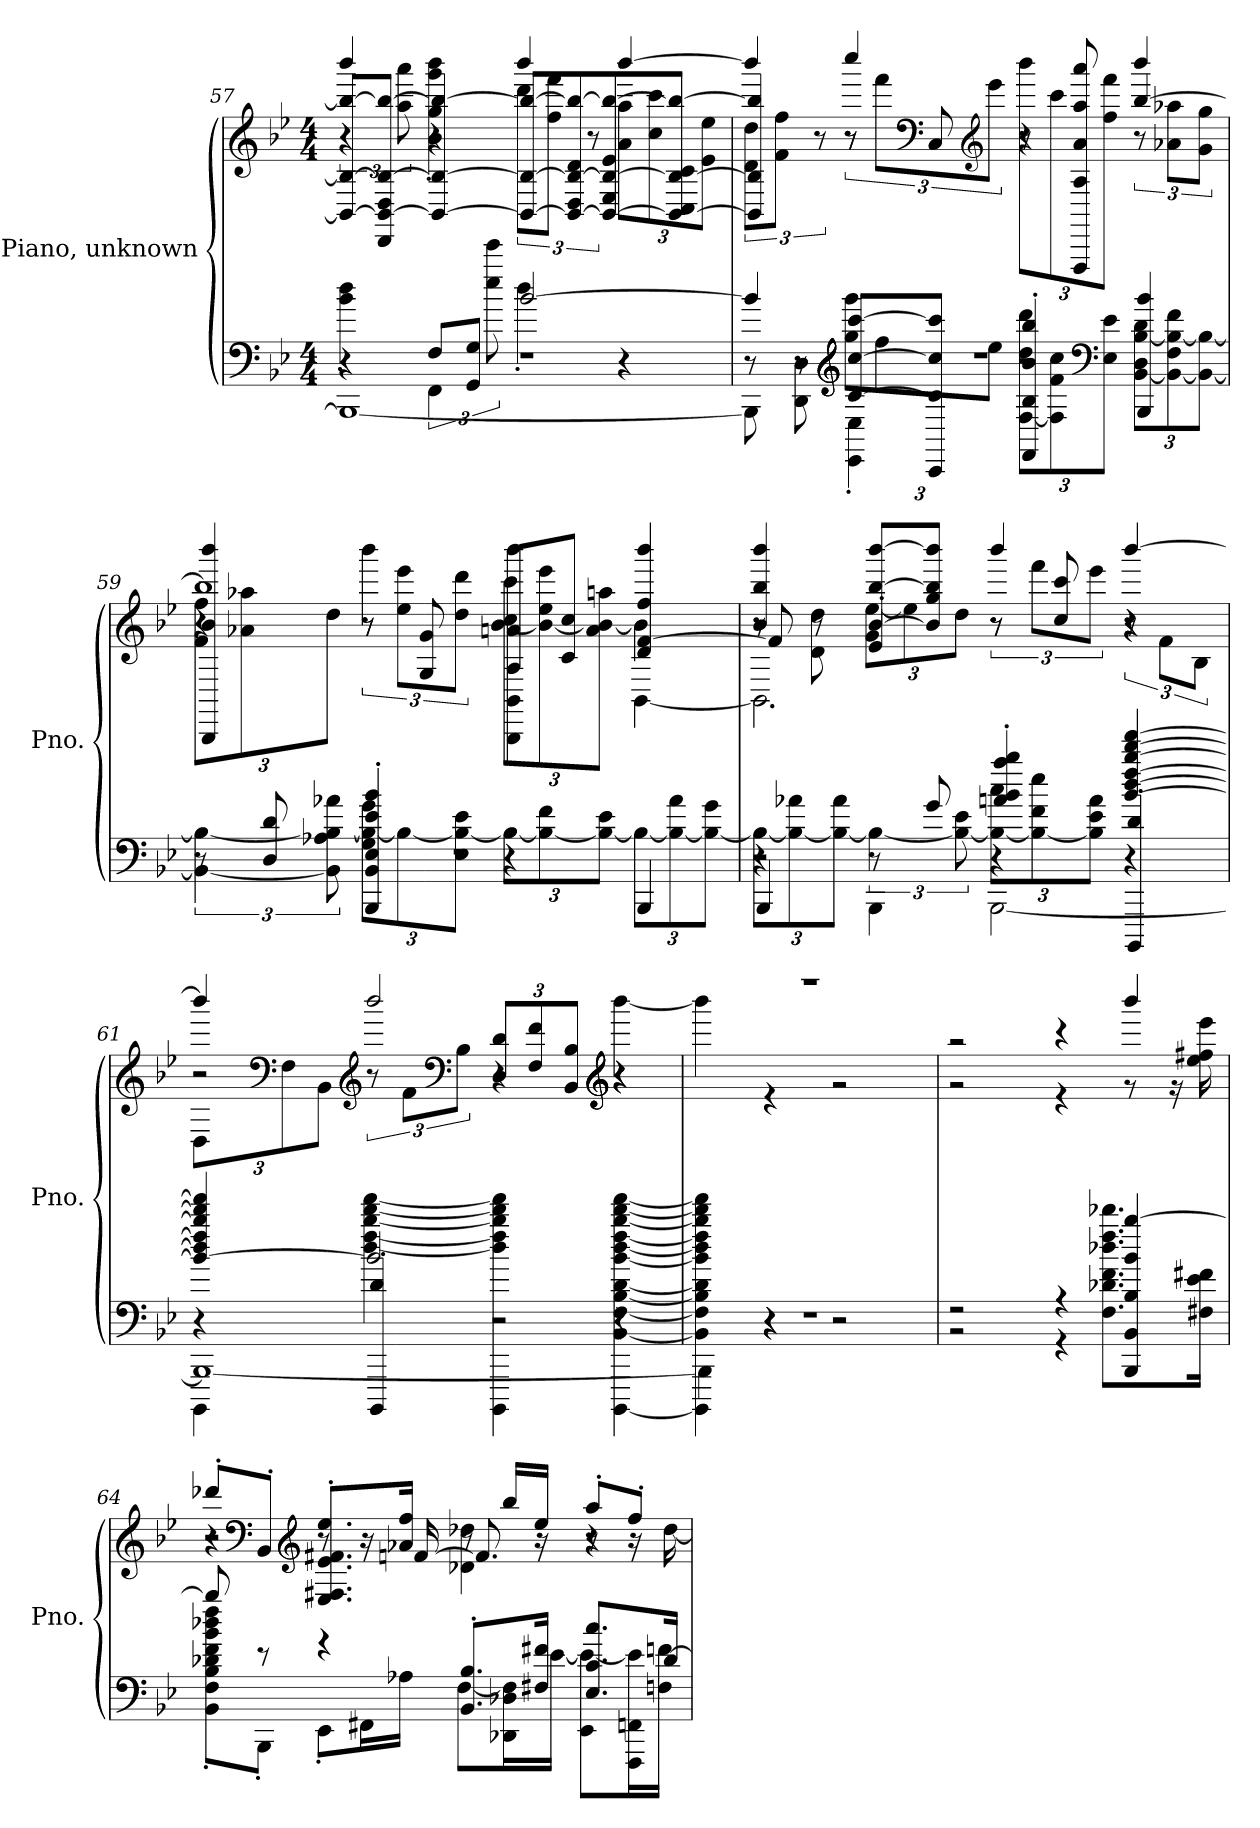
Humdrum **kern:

**kern	**kern
*part1	*part1
*staff2	*staff1
*I"Piano, unknown	*
*I'Pno.	*
!!LO:LB:g=z
*clefF4	*clefG2
*k[b-e-]	*k[b-e-]
*M4/4	*M4/4
=57	=57
*^	*^
*	*^	*	*^
*	*	*^	*	*	*
1r	4b-\' 4dd\'	4r	1BBB-_	4bbb-/	6r	8BB-/_ 8B-/_ 8bb-/_L
.	.	.	.	.	.	8DD/ 8BB-/_ 8D/ 8B-/_ 8bb-/_J
.	.	.	.	.	12aa\ 12aaa\	.
.	6FF\	8F/L	.	4r	4b-\' 4gg\' 4ggg\' 4bbb-\'	4BB-/_ 4B-/_ 4bb-/_
.	.	8GG/ 8G/J	.	.	.	.
.	12ee-\ 12eee-\	.	.	.	.	.
.	4dd'\	[2b-/	.	4bbb-/	12ddd\L	8BB-/_ 8B-/_ 8bb-/_L
.	.	.	.	.	12ff\ 12fff\J	.
.	.	.	.	.	.	8BB-/_ 8D/ 8B-/_ 8d/ 8bb-/_
.	.	.	.	.	12r	.
*	*	*	*	*	*Xbrackettup	*
.	4r	.	.	[4bbb-/	12a\ 12aa\L	8BB-/_ 8E-/ 8B-/_ 8e-/ 8bb-/_
.	.	.	.	.	12cc\ 12ccc\	.
.	.	.	.	.	.	8BB-/_ 8C/ 8B-/_ 8c/ 8bb-/_J
.	.	.	.	.	12e-\ 12ee-\J	.
=58	=58	=58	=58	=58	=58	=58
*	*	*	*	*	*brackettup	*
1r	8r	4b-/]	8BBB-\]	4bbb-/]	12d\ 12dd\L	4BB-/] 4B-/] 4bb-/]
.	.	.	.	.	12f\ 12ff\J	.
.	8DD\ 8D\	.	8r	.	.	.
.	.	.	.	.	12r	.
*clefG2	*	*	*	*	*	*
*	*Xbrackettup	*	*	*	*	*
.	12gg\ 12ggg\L	[8c/ [8cc/ [8ccc/L	4EE-\' 4E-\'	4cccc/	12r	8r
.	12ff\	.	.	.	12fff\L	.
*	*	*	*	*clefF4	*	*
.	.	8CC/ 8c/] 8cc/] 8ccc/]J	.	.	.	8C/
*	*	*	*	*clefG2	*	*
.	12ee-\J	.	.	.	12eee-\J	.
*	*	*	*	*	*Xbrackettup	*
.	[12F\ 12dd\ 12ddd\L	4FF/' 4B-/' 4b-/' 4bb-/'	2r	4r	12bbb-\L	8r
.	12F\] 12f\ 12cc\	.	.	.	12ccc\	.
.	.	.	.	.	.	8FFF/ 8A/ 8a/ 8aa/ 8aaa/
*clefF4	*	*	*	*	*	*
.	12E-\ 12e-\J	.	.	.	12ff\ 12fff\J	.
*	*	*	*	*	*brackettup	*
.	[12BB-\ 12D\ [12B-\ 12d\L	4BBB-/ 4b-/	.	[4bb-/	12r	4bbb-/
.	12BB-\_ 12F\ 12B-\_ 12f\	.	.	.	12a-X\ 12aa-X\L	.
.	12BB-\_ 12B-\_J	.	.	.	12g\ 12gg\J	.
*	*v	*v	*v	*	*	*
*	*	*	*v	*v
!!LO:LB:g=z
=59	=59	=59	=59
*	*brackettup	*	*Xbrackettup
*	*^	*^	*^
1r	6BB-\_ 6B-\_	8r	1bb-]	12f\ 12ff\L	4BBB-/ 4b-/ 4bbb-/	4r
.	.	.	.	12a-X\ 12aa-X\	.	.
.	.	8D/ 8d/	.	.	.	.
.	12BB-\] 12A-X\ 12B-\_ 12a-X\	.	.	12dd\J	.	.
*	*Xbrackettup	*	*	*brackettup	*	*
.	12G\ 12B-\_ 12g\L	4BBB-/' 4BB-/' 4E-/' 4e-/' 4b-/'	.	12r	8r	4bbb-\
.	12B-\_	.	.	12ee-\ 12eee-\L	.	.
.	.	.	.	.	8G/ 8g/	.
.	12E-\ 12B-\_ 12e-\J	.	.	12dd\ 12ddd\J	.	.
*	*	*	*	*Xbrackettup	*	*
.	12B-\L_	4r	.	[12b-\ 12cc\ 12ccc\L	8A/ 8an/L	4BBB-\ 4BB-\ 4bbb-\
.	12B-\_ 12f\	.	.	12b-\_ 12ee-\ 12eee-\	.	.
.	.	.	.	.	8c/ 8cc/J	.
.	12B-\_ 12e-\J	.	.	12a\ 12b-\_ 12aan\J	.	.
.	12B-\L_	4BBB-/	.	4b-\]	4d/ [4f/ 4ff/ 4bbb-/	[4BB-\
.	12B-\_ 12a-\	.	.	.	.	.
.	12B-\_ 12g\J	.	.	.	.	.
!!LO:LB:g=z	!!	!!	!!
=60	=60	=60	=60	=60	=60	=60
*	*	*^	*	*	*	*
2r	12B-\L_	4BBB-/	4r	4b-/ 4bb-/ 4bbb-/	8r	8f/]	2.BB-\]
.	12B-\_ 12a-X\	.	.	.	.	.	.
.	.	.	.	.	8d\ 8dd\	8r	.
.	12B-\_ 12a-\J	.	.	.	.	.	.
*	*brackettup	*	*	*	*	*	*
.	6B-\_	8r	4BBB-\	4e-'/	12g\ [12ee-\L	[8b-/ [8bb-/ [8bbb-/L	.
.	.	.	.	.	12ee-\]	.	.
.	.	8g/	.	.	.	8b-/] 8gg/ 8bb-/] 8bbb-/]J	.
.	12B-\_ 12e-\	.	.	.	12dd\J	.	.
*	*Xbrackettup	*	*	*	*brackettup	*	*
4r	12B-\_ 12cc\L	4an/' 4b-/' 4aa/' 4bb-/'	[2BBB-\	4bbb-/	12r	8r	.
.	12B-\_ 12f\ 12ee-\	.	.	.	12fff\L	.	.
.	.	.	.	.	.	8cc/ 8ccc/	.
.	12B-\] 12e-\ 12a\J	.	.	.	12eee-\J	.	.
[4b-/ [4dd/ [4ff/ [4bb-/ [4ddd/ [4fff/	4r	4BBBB-/' 4d/'	.	[4bbb-/	12r	4r	4r
.	.	.	.	.	12f\L	.	.
.	.	.	.	.	12B-\J	.	.
*	*	*	*	*	*v	*v	*v
=61	=61	=61	=61	=61	=61
*	*	*	*	*	*Xbrackettup
*	*	*	*	*	*^
4b-/_ 4dd/] 4ff/] 4bb-/] 4ddd/] 4fff/]	4BBBB-\	4r	1BBB-_	4bbb-/]	12D\L	2r
*	*	*	*	*clefF4	*	*
.	.	.	.	.	12F\	.
.	.	.	.	.	12BB-\J	.
*	*	*	*	*clefG2	*	*
*	*	*	*	*	*brackettup	*
2b-/]	[4dd\ [4ff\ [4bb-\ [4ddd\ [4fff\	4BBBB-/' 4d/'	.	2bbb-/	12r	.
.	.	.	.	.	12f\L	.
*	*	*	*	*clefF4	*	*
.	.	.	.	.	12B-\J	.
*	*	*	*	*	*	*Xbrackettup
.	4BBBB-\ 4dd\] 4ff\] 4bb-\] 4ddd\] 4fff\]	2r	.	.	4r	12D/ 12d/L
.	.	.	.	.	.	12F/ 12f/
.	.	.	.	.	.	12BB-/ 12B-/J
*	*	*	*	*clefG2	*	*
4r	[4BBBB-\ [4BB-\ [4F\ [4B-\ [4d\ [4b-\ [4dd\ [4ff\ [4bb-\ [4ddd\ [4fff\	.	.	4r	[4bbb-\	4r
*	*	*v	*v	*	*	*
*	*	*	*	*v	*v
!!LO:LB:g=z
=62	=62	=62	=62	=62
1r	4BBBB-\] 4BB-\] 4F\] 4B-\] 4d\] 4b-\] 4dd\] 4ff\] 4bb-\] 4ddd\] 4fff\]	4BBB-\]	1r	4bbb-\]
.	4r	4r	.	4r
.	2r	2r	.	2r
*	*v	*v	*	*
=63	=63	=63	=63
2r	2r	2r	2r
4r	4r	4r	4r
4BBB-/ 4BB-/ 4B-/ 4b-/ [4bb-/	8.F\ 8.d-X\ 8.f\ 8.dd-X\ 8.ff\ 8.ddd-X\L	4bbb-/	8r
.	.	.	16r
.	16F#X\ 16e-\ 16f#X\Jk	.	16ee-\ 16ff#X\ 16eee-\
=64	=64	=64	=64
*	*	*	*^
8bb-/]	8BB-\' 8F\' 8B-\' 8d-X\' 8f\' 8b-\' 8dd-X\' 8ff\'L	8ddd-X'/L	2r	4r
*	*	*clefF4	*	*
8r	8BBB-'\J	8BB-'/J	.	.
*	*	*clefG2	*	*
4r	8EE-'\L	8.E-/' 8.F#X/' 8.e-/' 8.f#X/' 8.ee-/'L	.	8r
.	16FF#X\L	.	.	16r
.	16A-X\JJ	16a-X/ 16ff/Jk	.	[16fn/
8.BB-/' 8.B-/'L	[8F\L	8r	4d-X\ 4dd-X\	8.f/]
.	16DD-X\ 16D-X\ 16F\]L	16bb-/LL	.	.
16F#X/ 16f#X/Jk	[16e-\JJ	16ee-/JJ	.	16r
8.E-/ 8.c/ 8.cc/L	8EE-\ 8e-\_L	8aa'/L	8r	4r
.	16FFF\ 16FFn\ 16e-\]L	8ff'/J	16r	.
[16d-/Jk	16Fn\ 16fn\JJ	.	[16dd-\	.
*v	*v	*	*	*
*	*v	*v	*v
=	=
*-	*-
